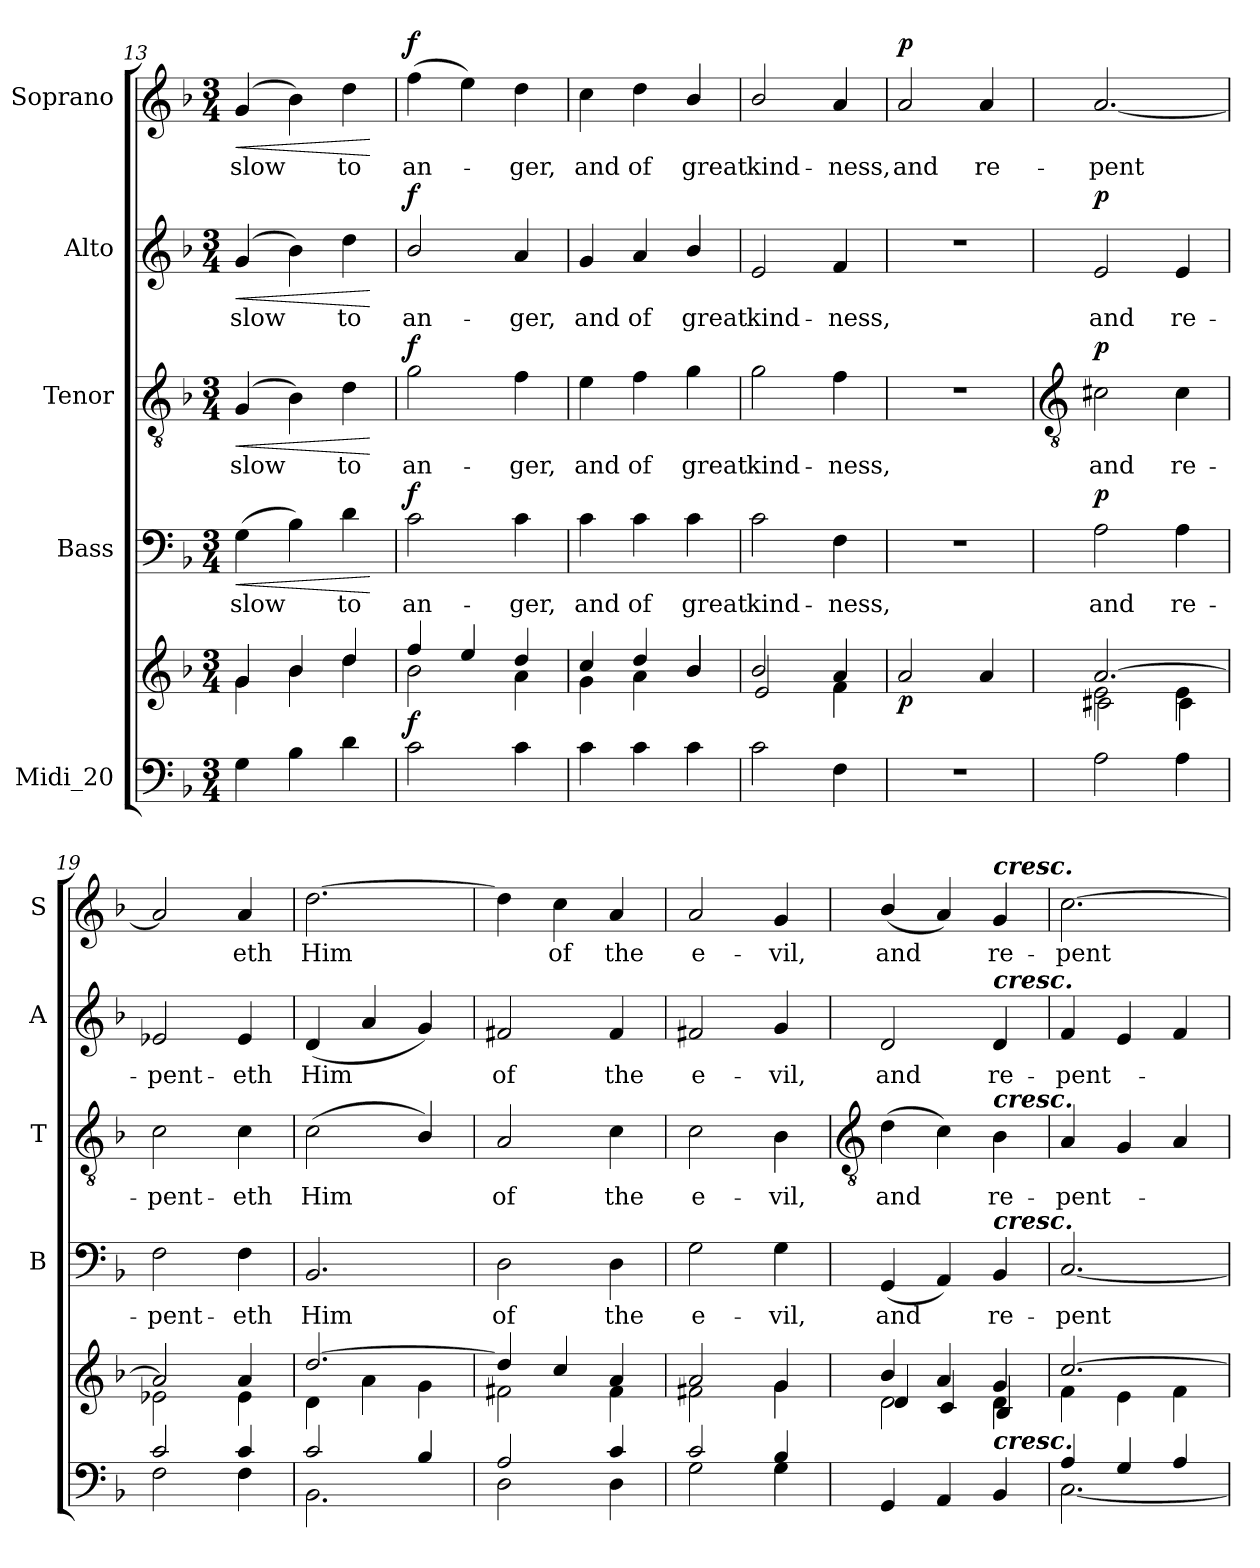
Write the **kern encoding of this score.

**kern	**kern	**dynam	**kern	**text	**dynam	**kern	**text	**dynam	**kern	**text	**dynam	**kern	**text	**dynam
*part5	*part5	*part5	*part4	*part4	*part4	*part3	*part3	*part3	*part2	*part2	*part2	*part1	*part1	*part1
*staff6	*staff5	*staff5/6	*staff4	*staff4	*staff4	*staff3	*staff3	*staff3	*staff2	*staff2	*staff2	*staff1	*staff1	*staff1
*I"Midi_20	*	*	*I"Bass	*	*	*I"Tenor	*	*	*I"Alto	*	*	*I"Soprano	*	*
*	*	*	*I'B	*	*	*I'T	*	*	*I'A	*	*	*I'S	*	*
!!LO:LB:g=z
*clefF4	*clefG2	*	*clefF4	*	*	*clefGv2	*	*	*clefG2	*	*	*clefG2	*	*
*k[b-]	*k[b-]	*	*k[b-]	*	*	*k[b-]	*	*	*k[b-]	*	*	*k[b-]	*	*
*F:	*F:	*	*F:	*	*	*F:	*	*	*F:	*	*	*F:	*	*
*M3/4	*M3/4	*	*M3/4	*	*	*M3/4	*	*	*M3/4	*	*	*M3/4	*	*
=13	=13	=13	=13	=13	=13	=13	=13	=13	=13	=13	=13	=13	=13	=13
*	*^	*	*	*	*	*	*	*	*	*	*	*	*	*
!	!	!	!	!	!LO:LY:b	!LO:HP:b	!	!LO:LY:b	!LO:HP:b	!	!LO:LY:b	!LO:HP:b	!	!LO:LY:b	!LO:HP:b
4G	4g	4g	.	(>4G	slow	<	(<4G	slow	<	(<4g	slow	<	(<4g	slow	<
4B-	4b-	4b-	.	4B-)	.	.	4B-)	.	.	4b-)	.	.	4b-)	.	.
!	!	!	!	!	!LO:LY:b	!	!	!LO:LY:b	!	!	!LO:LY:b	!	!	!LO:LY:b	!
4d	4dd	4dd	.	4d	to	.	4d	to	.	4dd	to	.	4dd	to	.
*	*v	*v	*	*	*	*	*	*	*	*	*	*	*	*	*
.	.	.	.	.	[	.	.	[	.	.	[	.	.	[
=14	=14	=14	=14	=14	=14	=14	=14	=14	=14	=14	=14	=14	=14	=14
*	*^	*	*	*	*	*	*	*	*	*	*	*	*	*
!	!	!	!LO:DY:b	!	!LO:LY:b	!LO:DY:b	!	!LO:LY:b	!LO:DY:b	!	!LO:LY:b	!LO:DY:b	!	!LO:LY:b	!LO:DY:b
2c	4ff/	2b-	f	2c	an-	f	2g	an-	f	2b-/	an-	f	(>4ff	an-	f
.	4ee/	.	.	.	.	.	.	.	.	.	.	.	4ee)	.	.
!	!	!	!	!	!LO:LY:b	!	!	!LO:LY:b	!	!	!LO:LY:b	!	!	!LO:LY:b	!
4c	4dd	4a\	.	4c	-ger,	.	4f	-ger,	.	4a	-ger,	.	4dd	ger,	.
=15	=15	=15	=15	=15	=15	=15	=15	=15	=15	=15	=15	=15	=15	=15	=15
!	!	!	!	!	!LO:LY:b	!	!	!LO:LY:b	!	!	!LO:LY:b	!	!	!LO:LY:b	!
4c	4cc/	4g	.	4c	and	.	4e	and	.	4g	and	.	4cc	and	.
!	!	!	!	!	!LO:LY:b	!	!	!LO:LY:b	!	!	!LO:LY:b	!	!	!LO:LY:b	!
4c	4dd	4a\	.	4c	of	.	4f	of	.	4a	of	.	4dd	of	.
!	!	!	!	!	!LO:LY:b	!	!	!LO:LY:b	!	!	!LO:LY:b	!	!	!LO:LY:b	!
4c	4b-/	4b-/	.	4c	great	.	4g	great	.	4b-/	great	.	4b-/	great	.
=16	=16	=16	=16	=16	=16	=16	=16	=16	=16	=16	=16	=16	=16	=16	=16
!	!	!	!	!	!LO:LY:b	!	!	!LO:LY:b	!	!	!LO:LY:b	!	!	!LO:LY:b	!
2c	2b-/	2e/	.	2c	kind-	.	2g	kind-	.	2e	kind-	.	2b-/	kind-	.
!	!	!	!	!	!LO:LY:b	!	!	!LO:LY:b	!	!	!LO:LY:b	!	!	!LO:LY:b	!
4F	4a	4f	.	4F	-ness,	.	4f	-ness,	.	4f	-ness,	.	4a	-ness,	.
=17	=17	=17	=17	=17	=17	=17	=17	=17	=17	=17	=17	=17	=17	=17	=17
!LO:N:vis=1	!	!LO:N:vis=1	!LO:DY:b	!LO:N:vis=1	!	!	!LO:N:vis=1	!	!	!LO:N:vis=1	!	!	!	!LO:LY:b	!LO:DY:b
2.r	2a	2.ryy	p	2.r	.	.	2.r	.	.	2.r	.	.	2a	and	p
!	!	!	!	!	!	!	!	!	!	!	!	!	!	!LO:LY:b	!
.	4a	.	.	.	.	.	.	.	.	.	.	.	4a	re-	.
*	*v	*v	*	*	*	*	*	*	*	*	*	*	*	*	*
!!LO:LB:g=z
=18	=18	=18	=18	=18	=18	=18	=18	=18	=18	=18	=18	=18	=18	=18
*	*	*	*	*	*	*clefGv2	*	*	*	*	*	*	*	*
*	*^	*	*	*	*	*	*	*	*	*	*	*	*	*
*	*	*^	*	*	*	*	*	*	*	*	*	*	*	*	*
!	!	!	!	!	!	!LO:LY:b	!LO:DY:b	!	!LO:LY:b	!LO:DY:b	!	!LO:LY:b	!LO:DY:b	!	!LO:LY:b	!
2A	[2.a	2e\	2c#X\	.	2A	and	p	2c#X	and	p	2e	and	p	[2.a	-pent	.
!	!	!	!	!	!	!LO:LY:b	!	!	!LO:LY:b	!	!	!LO:LY:b	!	!	!	!
4A	.	4e\	4c#\	.	4A	re-	.	4c#	re-	.	4e	re-	.	.	.	.
=19	=19	=19	=19	=19	=19	=19	=19	=19	=19	=19	=19	=19	=19	=19	=19	=19
*^	*	*	*	*	*	*	*	*	*	*	*	*	*	*	*	*
!	!	!	!	!	!	!	!LO:LY:b	!	!	!LO:LY:b	!	!	!LO:LY:b	!	!	!	!
*	*	*	*v	*v	*	*	*	*	*	*	*	*	*	*	*	*	*
2c	2F	2a]	2e-X	.	2F	-pent-	.	2c	-pent-	.	2e-X	-pent-	.	2a]	.	.
!	!	!	!	!	!	!LO:LY:b	!	!	!LO:LY:b	!	!	!LO:LY:b	!	!	!LO:LY:b	!
4c	4F	4a	4e-	.	4F	-eth	.	4c	-eth	.	4e-	-eth	.	4a	eth	.
=20	=20	=20	=20	=20	=20	=20	=20	=20	=20	=20	=20	=20	=20	=20	=20	=20
!	!	!	!	!	!	!LO:LY:b	!	!	!LO:LY:b	!	!	!LO:LY:b	!	!	!LO:LY:b	!
2c/	2.BB-\	[2.dd/	4d\	.	2.BB-	Him	.	(<2c	Him	.	(<4d	Him	.	[2.dd	Him	.
.	.	.	4a\	.	.	.	.	.	.	.	4a	.	.	.	.	.
4B-/	.	.	4g\	.	.	.	.	4B-/)	.	.	4g)	.	.	.	.	.
=21	=21	=21	=21	=21	=21	=21	=21	=21	=21	=21	=21	=21	=21	=21	=21	=21
!	!	!	!	!	!	!LO:LY:b	!	!	!LO:LY:b	!	!	!LO:LY:b	!	!	!	!
2A	2D	4dd/]	2f#X\	.	2D	of	.	2A	of	.	2f#X	of	.	4dd]	.	.
!	!	!	!	!	!	!	!	!	!	!	!	!	!	!	!LO:LY:b	!
.	.	4cc/	.	.	.	.	.	.	.	.	.	.	.	4cc	of	.
!	!	!	!	!	!	!LO:LY:b	!	!	!LO:LY:b	!	!	!LO:LY:b	!	!	!LO:LY:b	!
4c	4D	4a	4f#	.	4D	the	.	4c	the	.	4f#	the	.	4a	the	.
=22	=22	=22	=22	=22	=22	=22	=22	=22	=22	=22	=22	=22	=22	=22	=22	=22
!	!	!	!	!	!	!LO:LY:b	!	!	!LO:LY:b	!	!	!LO:LY:b	!	!	!LO:LY:b	!
2c	2G	2a	2f#X	.	2G	e-	.	2c	e-	.	2f#X	e-	.	2a	e-	.
!	!	!	!	!	!	!LO:LY:b	!	!	!LO:LY:b	!	!	!LO:LY:b	!	!	!LO:LY:b	!
4B-	4G	4g	4g	.	4G	-vil,	.	4B-	-vil,	.	4g	-vil,	.	4g	-vil,	.
*v	*v	*	*	*	*	*	*	*	*	*	*	*	*	*	*	*
*	*v	*v	*	*	*	*	*	*	*	*	*	*	*	*	*
!!LO:LB:g=z
=23	=23	=23	=23	=23	=23	=23	=23	=23	=23	=23	=23	=23	=23	=23
*	*	*	*	*	*	*clefGv2	*	*	*	*	*	*	*	*
*^	*^	*	*	*	*	*	*	*	*	*	*	*	*	*
*	*	*	*^	*	*	*	*	*	*	*	*	*	*	*	*	*
!	!	!	!	!	!	!	!LO:LY:b	!	!	!LO:LY:b	!	!	!LO:LY:b	!	!	!LO:LY:b	!
*v	*v	*	*	*	*	*	*	*	*	*	*	*	*	*	*	*	*
4GG	4b-/	2d\	4d	.	(<4GG	and	.	(>4d	and	.	2d	and	.	(<4b-/	and	.
4AA	4a	.	4c	.	4AA)	.	.	4c)	.	.	.	.	.	4a)	.	.
!	!	!	!	!	!	!	!	!	!	!	!	!	!	!LO:TX:a:Bi:t=cresc.	!	!
!	!	!	!	!	!	!	!	!	!	!	!LO:TX:a:Bi:t=cresc.	!	!	!	!	!
!	!	!	!	!	!	!	!	!LO:TX:a:Bi:t=cresc.	!	!	!	!	!	!	!	!
!	!	!	!	!	!LO:TX:a:Bi:t=cresc.	!	!	!	!	!	!	!	!	!	!	!
!LO:TX:a:Bi:t=cresc.	!	!	!	!	!	!	!	!	!	!	!	!	!	!	!	!
!	!	!	!	!	!	!LO:LY:b	!	!	!LO:LY:b	!	!	!LO:LY:b	!	!	!LO:LY:b	!
4BB-	4g	4d	4B-	.	4BB-	re-	.	4B-	re-	.	4d	re-	.	4g	re-	.
=24	=24	=24	=24	=24	=24	=24	=24	=24	=24	=24	=24	=24	=24	=24	=24	=24
*^	*	*	*	*	*	*	*	*	*	*	*	*	*	*	*	*
!	!	!	!	!	!	!	!LO:LY:b	!	!	!LO:LY:b	!	!	!LO:LY:b	!	!	!LO:LY:b	!
*	*	*	*v	*v	*	*	*	*	*	*	*	*	*	*	*	*	*
4A/	[2.C\	[2.cc/	4f\	.	[2.C	-pent-	.	4A	-pent-	.	4f	-pent-	.	[2.cc	-pent-	.
4G/	.	.	4e\	.	.	.	.	4G	.	.	4e	.	.	.	.	.
4A/	.	.	4f\	.	.	.	.	4A	.	.	4f	.	.	.	.	.
*v	*v	*	*	*	*	*	*	*	*	*	*	*	*	*	*	*
*	*v	*v	*	*	*	*	*	*	*	*	*	*	*	*	*
=	=	=	=	=	=	=	=	=	=	=	=	=	=	=
*-	*-	*-	*-	*-	*-	*-	*-	*-	*-	*-	*-	*-	*-	*-
